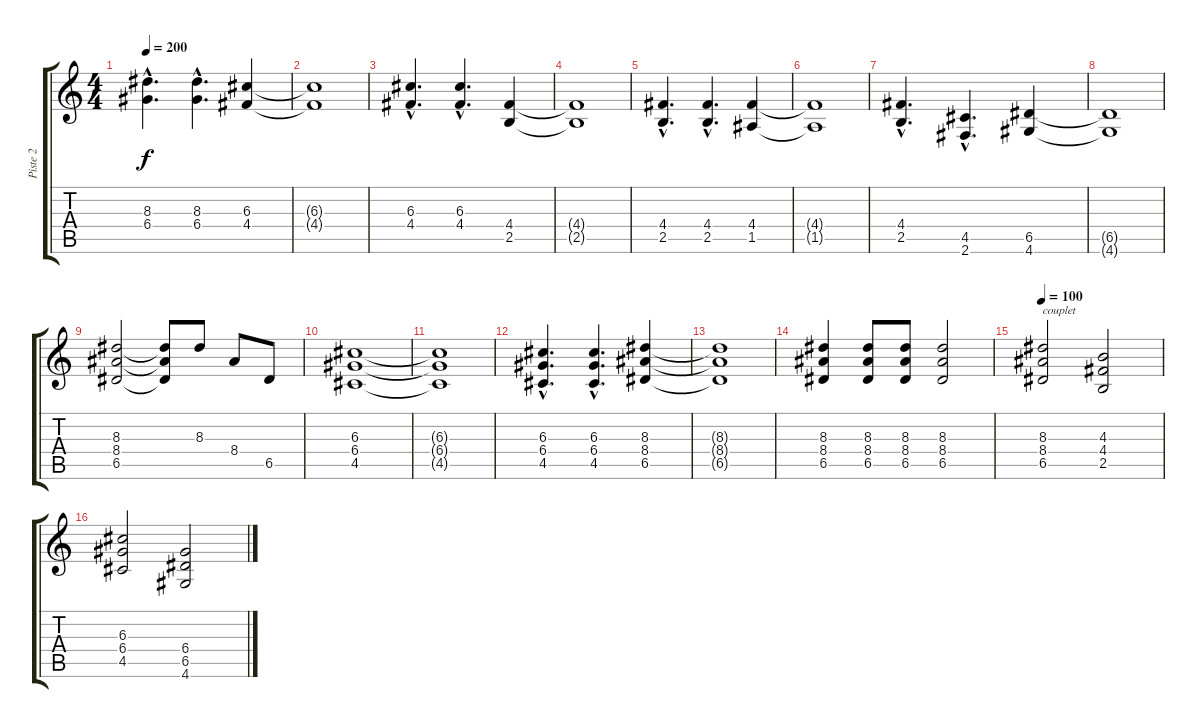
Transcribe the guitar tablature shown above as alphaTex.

\track ("Piste 2" "Piste 2") {instrument overdrivenguitar}
\staff {score tabs}
\tuning (E4 B3 G3 D3 A2 E2) {hide}
\ts (4 4)
\tempo 200
\clef g2
\ks c
(8.3{hac} 6.4{hac}).4{d dy f} (8.3{hac} 6.4{hac}).4{d} (6.3 4.4).4 |
(6.3{t} 4.4{t}).1 |
(6.3{hac} 4.4{hac}).4{d} (6.3{hac} 4.4{hac}).4{d} (4.4 2.5).4 |
(4.4{t} 2.5{t}).1 |
(4.4{hac} 2.5{hac}).4{d} (4.4{hac} 2.5{hac}).4{d} (4.4 1.5).4 |
(4.4{t} 1.5{t}).1 |
(4.4{hac} 2.5{hac}).4{d} (4.5{hac} 2.6{hac}).4{d} (6.5 4.6).4 |
(6.5{t} 4.6{t}).1 |
(8.3 8.4 6.5).2 (8.3{t} 8.4{t} 6.5{t}).8 8.3.8 8.4.8 6.5.8 |
(6.3 6.4 4.5).1 |
(6.3{t} 6.4{t} 4.5{t}).1 |
(6.3{hac} 6.4{hac} 4.5{hac}).4{d} (6.3{hac} 6.4{hac} 4.5{hac}).4{d} (8.3 8.4 6.5).4 |
(8.3{t} 8.4{t} 6.5{t}).1 |
(8.3 8.4 6.5).4 (8.3 8.4 6.5).8 (8.3 8.4 6.5).8 (8.3 8.4 6.5).2 |
\tempo 100
(8.3 8.4 6.5).2{txt "couplet"} (4.3 4.4 2.5).2 |
(6.3 6.4 4.5).2 (6.4 6.5 4.6).2
